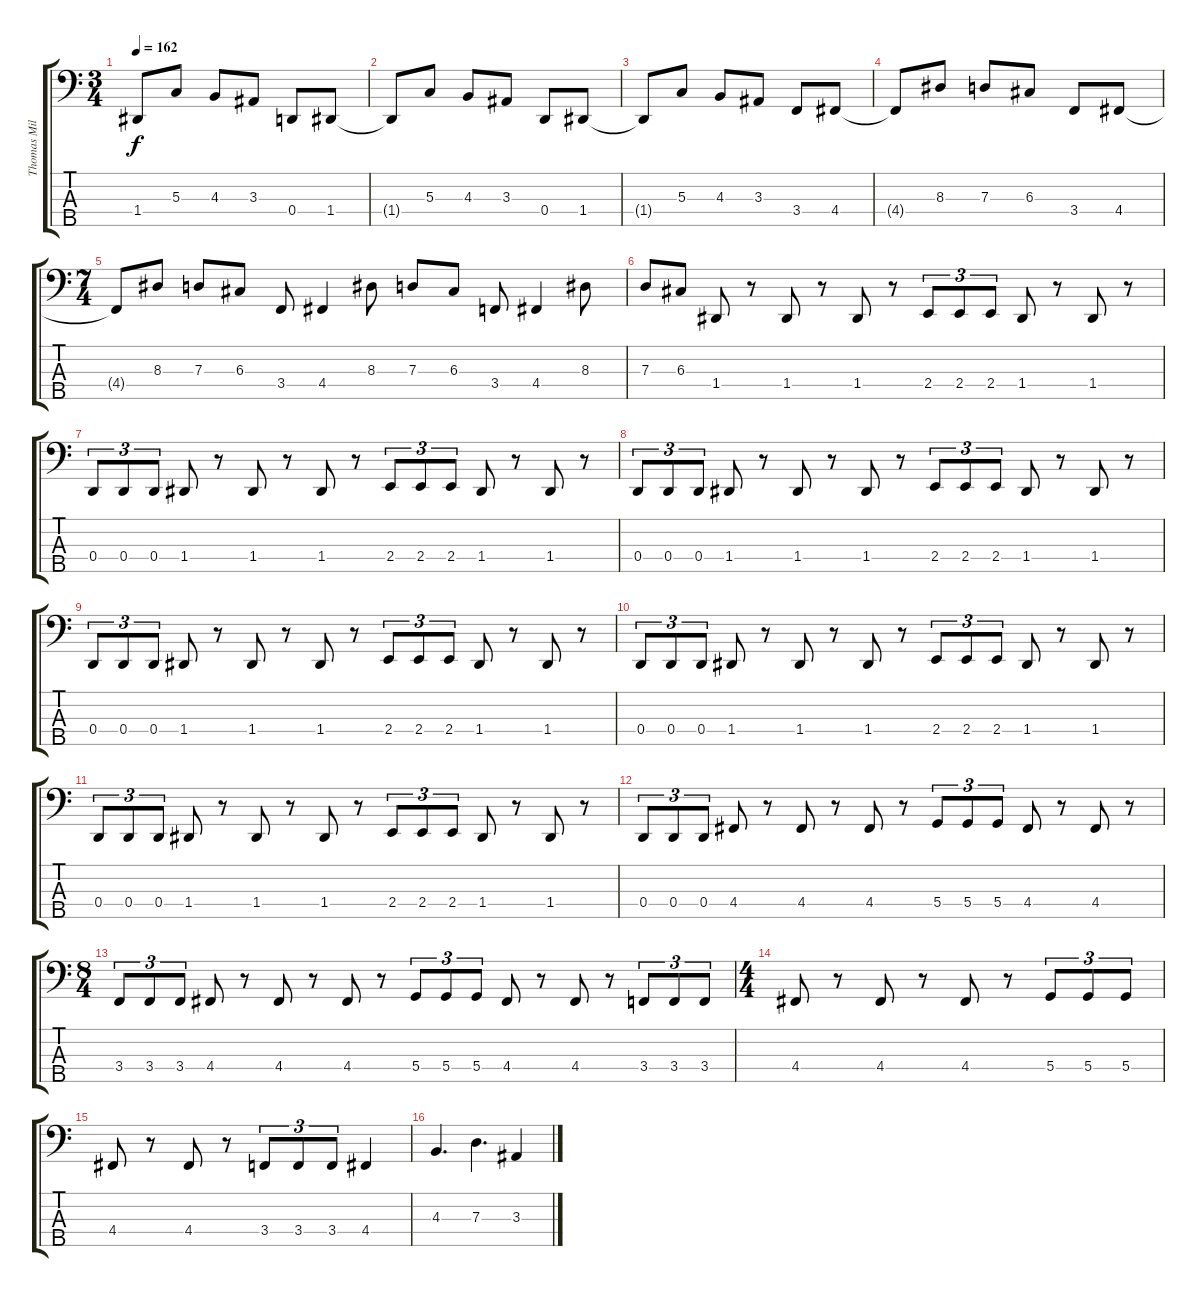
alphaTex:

\track ("Thomas Miller" "Thomas Mil") {instrument electricbassfinger}
\staff {score tabs}
\tuning (F2 C2 G1 D1 A0) {hide}
\ts (3 4)
\tempo 162
\clef f4
\ks c
1.4{t}.8{dy f} 5.3.8 4.3.8 3.3.8 0.4.8 1.4.8 |
1.4{t}.8 5.3.8 4.3.8 3.3.8 0.4.8 1.4.8 |
1.4{t}.8 5.3.8 4.3.8 3.3.8 3.4.8 4.4.8 |
4.4{t}.8 8.3.8 7.3.8 6.3.8 3.4.8 4.4.8 |
\ts (7 4)
4.4{t}.8 8.3.8 7.3.8 6.3.8 3.4.8 4.4.4 8.3.8 7.3.8 6.3.8 3.4.8 4.4.4 8.3.8 |
7.3.8 6.3.8 1.4.8 r.8 1.4.8 r.8 1.4.8 r.8 2.4.8{tu (3 2)} 2.4.8{tu (3 2)} 2.4.8{tu (3 2)} 1.4.8 r.8 1.4.8 r.8 |
0.4.8{tu (3 2)} 0.4.8{tu (3 2)} 0.4.8{tu (3 2)} 1.4.8 r.8 1.4.8 r.8 1.4.8 r.8 2.4.8{tu (3 2)} 2.4.8{tu (3 2)} 2.4.8{tu (3 2)} 1.4.8 r.8 1.4.8 r.8 |
0.4.8{tu (3 2)} 0.4.8{tu (3 2)} 0.4.8{tu (3 2)} 1.4.8 r.8 1.4.8 r.8 1.4.8 r.8 2.4.8{tu (3 2)} 2.4.8{tu (3 2)} 2.4.8{tu (3 2)} 1.4.8 r.8 1.4.8 r.8 |
0.4.8{tu (3 2)} 0.4.8{tu (3 2)} 0.4.8{tu (3 2)} 1.4.8 r.8 1.4.8 r.8 1.4.8 r.8 2.4.8{tu (3 2)} 2.4.8{tu (3 2)} 2.4.8{tu (3 2)} 1.4.8 r.8 1.4.8 r.8 |
0.4.8{tu (3 2)} 0.4.8{tu (3 2)} 0.4.8{tu (3 2)} 1.4.8 r.8 1.4.8 r.8 1.4.8 r.8 2.4.8{tu (3 2)} 2.4.8{tu (3 2)} 2.4.8{tu (3 2)} 1.4.8 r.8 1.4.8 r.8 |
0.4.8{tu (3 2)} 0.4.8{tu (3 2)} 0.4.8{tu (3 2)} 1.4.8 r.8 1.4.8 r.8 1.4.8 r.8 2.4.8{tu (3 2)} 2.4.8{tu (3 2)} 2.4.8{tu (3 2)} 1.4.8 r.8 1.4.8 r.8 |
0.4.8{tu (3 2)} 0.4.8{tu (3 2)} 0.4.8{tu (3 2)} 4.4.8 r.8 4.4.8 r.8 4.4.8 r.8 5.4.8{tu (3 2)} 5.4.8{tu (3 2)} 5.4.8{tu (3 2)} 4.4.8 r.8 4.4.8 r.8 |
\ts (8 4)
3.4.8{tu (3 2)} 3.4.8{tu (3 2)} 3.4.8{tu (3 2)} 4.4.8 r.8 4.4.8 r.8 4.4.8 r.8 5.4.8{tu (3 2)} 5.4.8{tu (3 2)} 5.4.8{tu (3 2)} 4.4.8 r.8 4.4.8 r.8 3.4.8{tu (3 2)} 3.4.8{tu (3 2)} 3.4.8{tu (3 2)} |
\ts (4 4)
4.4.8 r.8 4.4.8 r.8 4.4.8 r.8 5.4.8{tu (3 2)} 5.4.8{tu (3 2)} 5.4.8{tu (3 2)} |
4.4.8 r.8 4.4.8 r.8 3.4.8{tu (3 2)} 3.4.8{tu (3 2)} 3.4.8{tu (3 2)} 4.4.4 |
4.3.4{d} 7.3.4{d} 3.3.4
